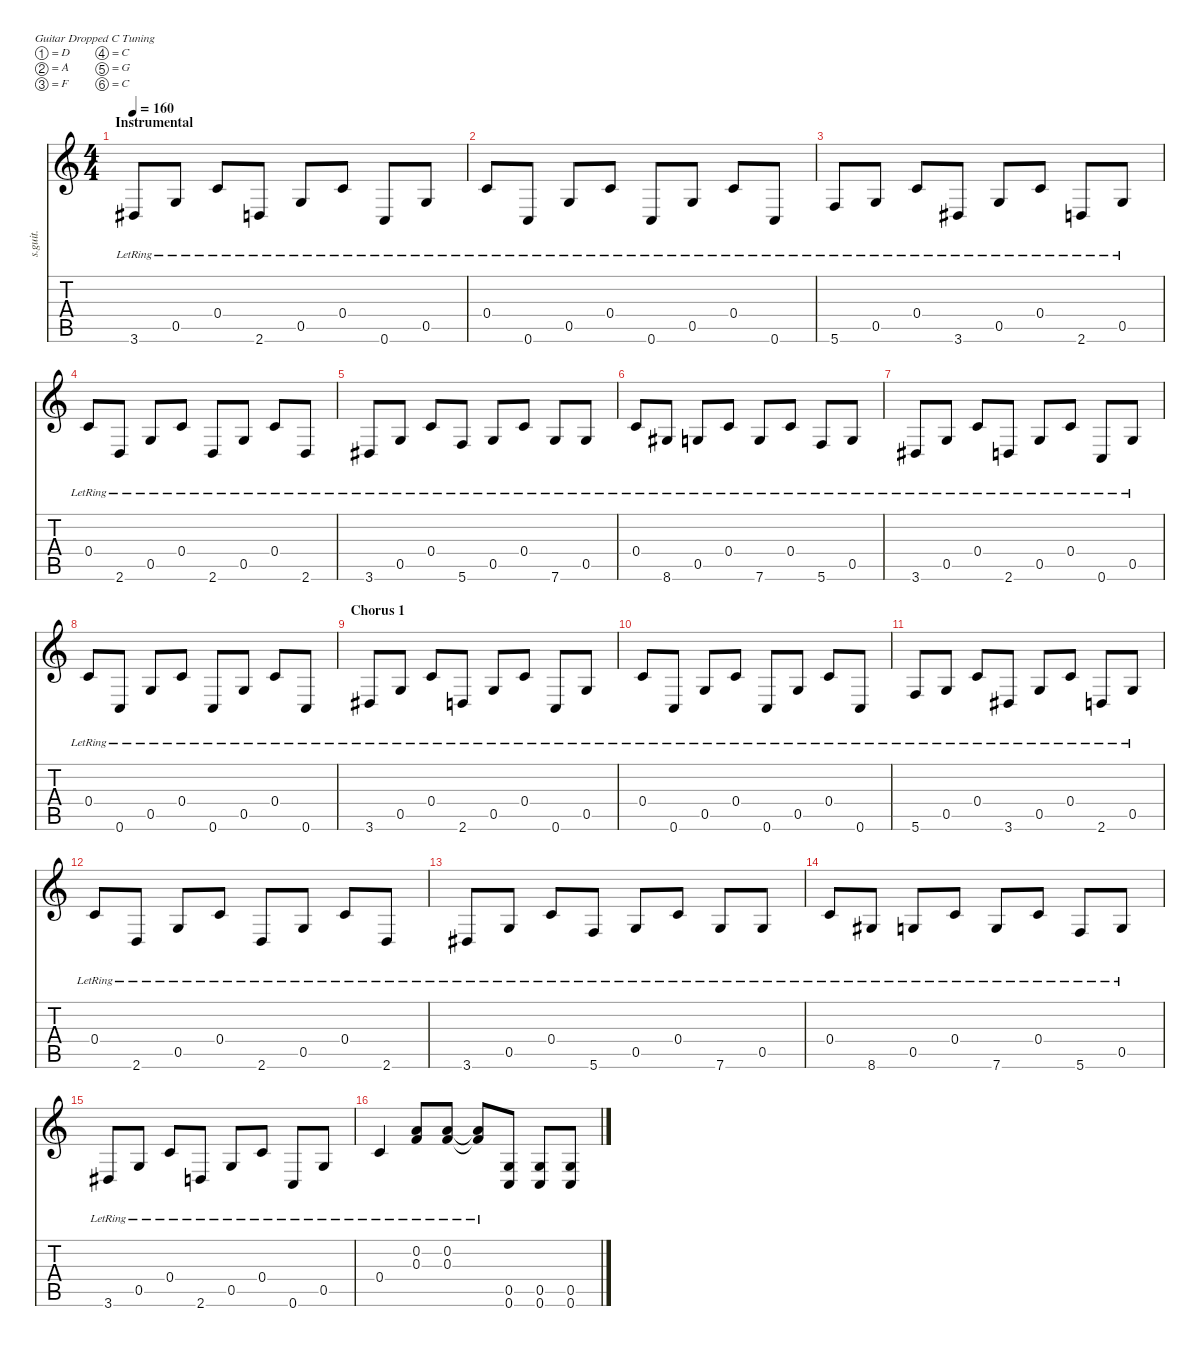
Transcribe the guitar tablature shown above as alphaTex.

\defaultSystemsLayout 4
\hideDynamics
\bracketExtendMode nobrackets
\track ("Daron Malakian | Main" "s.guit.") {instrument electricguitarclean}
\staff {score tabs}
\tuning (D4 A3 F3 C3 G2 C2)
\ts (4 4)
\section ("" "Instrumental")
\tempo 160
\clef g2
\ks c
3.6{lr acc #}.8{lyrics (0 "") lyrics (1 "") lyrics (2 "") lyrics (3 "") lyrics (4 "") dy f} 0.5{lr}.8{lyrics (0 "") lyrics (1 "") lyrics (2 "") lyrics (3 "") lyrics (4 "")} 0.4{lr}.8{lyrics (0 "") lyrics (1 "") lyrics (2 "") lyrics (3 "") lyrics (4 "")} 2.6{lr}.8{lyrics (0 "") lyrics (1 "") lyrics (2 "") lyrics (3 "") lyrics (4 "")} 0.5{lr}.8{lyrics (0 "") lyrics (1 "") lyrics (2 "") lyrics (3 "") lyrics (4 "")} 0.4{lr}.8{lyrics (0 "") lyrics (1 "") lyrics (2 "") lyrics (3 "") lyrics (4 "")} 0.6{lr}.8{lyrics (0 "") lyrics (1 "") lyrics (2 "") lyrics (3 "") lyrics (4 "")} 0.5{lr}.8{lyrics (0 "") lyrics (1 "") lyrics (2 "") lyrics (3 "") lyrics (4 "")} |
0.4{lr}.8{lyrics (0 "") lyrics (1 "") lyrics (2 "") lyrics (3 "") lyrics (4 "")} 0.6{lr}.8{lyrics (0 "") lyrics (1 "") lyrics (2 "") lyrics (3 "") lyrics (4 "")} 0.5{lr}.8{lyrics (0 "") lyrics (1 "") lyrics (2 "") lyrics (3 "") lyrics (4 "")} 0.4{lr}.8{lyrics (0 "") lyrics (1 "") lyrics (2 "") lyrics (3 "") lyrics (4 "")} 0.6{lr}.8{lyrics (0 "") lyrics (1 "") lyrics (2 "") lyrics (3 "") lyrics (4 "")} 0.5{lr}.8{lyrics (0 "") lyrics (1 "") lyrics (2 "") lyrics (3 "") lyrics (4 "")} 0.4{lr}.8{lyrics (0 "") lyrics (1 "") lyrics (2 "") lyrics (3 "") lyrics (4 "")} 0.6{lr}.8{lyrics (0 "") lyrics (1 "") lyrics (2 "") lyrics (3 "") lyrics (4 "")} |
5.6{lr}.8{lyrics (0 "") lyrics (1 "") lyrics (2 "") lyrics (3 "") lyrics (4 "")} 0.5{lr}.8{lyrics (0 "") lyrics (1 "") lyrics (2 "") lyrics (3 "") lyrics (4 "")} 0.4{lr}.8{lyrics (0 "") lyrics (1 "") lyrics (2 "") lyrics (3 "") lyrics (4 "")} 3.6{lr acc #}.8{lyrics (0 "") lyrics (1 "") lyrics (2 "") lyrics (3 "") lyrics (4 "")} 0.5{lr}.8{lyrics (0 "") lyrics (1 "") lyrics (2 "") lyrics (3 "") lyrics (4 "")} 0.4{lr}.8{lyrics (0 "") lyrics (1 "") lyrics (2 "") lyrics (3 "") lyrics (4 "")} 2.6{lr}.8{lyrics (0 "") lyrics (1 "") lyrics (2 "") lyrics (3 "") lyrics (4 "")} 0.5{lr}.8{lyrics (0 "") lyrics (1 "") lyrics (2 "") lyrics (3 "") lyrics (4 "")} |
0.4{lr}.8{lyrics (0 "") lyrics (1 "") lyrics (2 "") lyrics (3 "") lyrics (4 "")} 2.6{lr}.8{lyrics (0 "") lyrics (1 "") lyrics (2 "") lyrics (3 "") lyrics (4 "")} 0.5{lr}.8{lyrics (0 "") lyrics (1 "") lyrics (2 "") lyrics (3 "") lyrics (4 "")} 0.4{lr}.8{lyrics (0 "") lyrics (1 "") lyrics (2 "") lyrics (3 "") lyrics (4 "")} 2.6{lr}.8{lyrics (0 "") lyrics (1 "") lyrics (2 "") lyrics (3 "") lyrics (4 "")} 0.5{lr}.8{lyrics (0 "") lyrics (1 "") lyrics (2 "") lyrics (3 "") lyrics (4 "")} 0.4{lr}.8{lyrics (0 "") lyrics (1 "") lyrics (2 "") lyrics (3 "") lyrics (4 "")} 2.6{lr}.8{lyrics (0 "") lyrics (1 "") lyrics (2 "") lyrics (3 "") lyrics (4 "")} |
3.6{lr acc #}.8{lyrics (0 "") lyrics (1 "") lyrics (2 "") lyrics (3 "") lyrics (4 "")} 0.5{lr}.8{lyrics (0 "") lyrics (1 "") lyrics (2 "") lyrics (3 "") lyrics (4 "")} 0.4{lr}.8{lyrics (0 "") lyrics (1 "") lyrics (2 "") lyrics (3 "") lyrics (4 "")} 5.6{lr}.8{lyrics (0 "") lyrics (1 "") lyrics (2 "") lyrics (3 "") lyrics (4 "")} 0.5{lr}.8{lyrics (0 "") lyrics (1 "") lyrics (2 "") lyrics (3 "") lyrics (4 "")} 0.4{lr}.8{lyrics (0 "") lyrics (1 "") lyrics (2 "") lyrics (3 "") lyrics (4 "")} 7.6{lr}.8{lyrics (0 "") lyrics (1 "") lyrics (2 "") lyrics (3 "") lyrics (4 "")} 0.5{lr}.8{lyrics (0 "") lyrics (1 "") lyrics (2 "") lyrics (3 "") lyrics (4 "")} |
0.4{lr}.8{lyrics (0 "") lyrics (1 "") lyrics (2 "") lyrics (3 "") lyrics (4 "")} 8.6{lr acc #}.8{lyrics (0 "") lyrics (1 "") lyrics (2 "") lyrics (3 "") lyrics (4 "")} 0.5{lr}.8{lyrics (0 "") lyrics (1 "") lyrics (2 "") lyrics (3 "") lyrics (4 "")} 0.4{lr}.8{lyrics (0 "") lyrics (1 "") lyrics (2 "") lyrics (3 "") lyrics (4 "")} 7.6{lr}.8{lyrics (0 "") lyrics (1 "") lyrics (2 "") lyrics (3 "") lyrics (4 "")} 0.4{lr}.8{lyrics (0 "") lyrics (1 "") lyrics (2 "") lyrics (3 "") lyrics (4 "")} 5.6{lr}.8{lyrics (0 "") lyrics (1 "") lyrics (2 "") lyrics (3 "") lyrics (4 "")} 0.5{lr}.8{lyrics (0 "") lyrics (1 "") lyrics (2 "") lyrics (3 "") lyrics (4 "")} |
3.6{lr acc #}.8{lyrics (0 "") lyrics (1 "") lyrics (2 "") lyrics (3 "") lyrics (4 "")} 0.5{lr}.8{lyrics (0 "") lyrics (1 "") lyrics (2 "") lyrics (3 "") lyrics (4 "")} 0.4{lr}.8{lyrics (0 "") lyrics (1 "") lyrics (2 "") lyrics (3 "") lyrics (4 "")} 2.6{lr}.8{lyrics (0 "") lyrics (1 "") lyrics (2 "") lyrics (3 "") lyrics (4 "")} 0.5{lr}.8{lyrics (0 "") lyrics (1 "") lyrics (2 "") lyrics (3 "") lyrics (4 "")} 0.4{lr}.8{lyrics (0 "") lyrics (1 "") lyrics (2 "") lyrics (3 "") lyrics (4 "")} 0.6{lr}.8{lyrics (0 "") lyrics (1 "") lyrics (2 "") lyrics (3 "") lyrics (4 "")} 0.5{lr}.8{lyrics (0 "") lyrics (1 "") lyrics (2 "") lyrics (3 "") lyrics (4 "")} |
0.4{lr}.8{lyrics (0 "") lyrics (1 "") lyrics (2 "") lyrics (3 "") lyrics (4 "")} 0.6{lr}.8{lyrics (0 "") lyrics (1 "") lyrics (2 "") lyrics (3 "") lyrics (4 "")} 0.5{lr}.8{lyrics (0 "") lyrics (1 "") lyrics (2 "") lyrics (3 "") lyrics (4 "")} 0.4{lr}.8{lyrics (0 "") lyrics (1 "") lyrics (2 "") lyrics (3 "") lyrics (4 "")} 0.6{lr}.8{lyrics (0 "") lyrics (1 "") lyrics (2 "") lyrics (3 "") lyrics (4 "")} 0.5{lr}.8{lyrics (0 "") lyrics (1 "") lyrics (2 "") lyrics (3 "") lyrics (4 "")} 0.4{lr}.8{lyrics (0 "") lyrics (1 "") lyrics (2 "") lyrics (3 "") lyrics (4 "")} 0.6{lr}.8{lyrics (0 "") lyrics (1 "") lyrics (2 "") lyrics (3 "") lyrics (4 "")} |
\section ("" "Chorus 1")
3.6{lr acc #}.8{lyrics (0 "") lyrics (1 "") lyrics (2 "") lyrics (3 "") lyrics (4 "")} 0.5{lr}.8{lyrics (0 "") lyrics (1 "") lyrics (2 "") lyrics (3 "") lyrics (4 "")} 0.4{lr}.8{lyrics (0 "") lyrics (1 "") lyrics (2 "") lyrics (3 "") lyrics (4 "")} 2.6{lr}.8{lyrics (0 "") lyrics (1 "") lyrics (2 "") lyrics (3 "") lyrics (4 "")} 0.5{lr}.8{lyrics (0 "") lyrics (1 "") lyrics (2 "") lyrics (3 "") lyrics (4 "")} 0.4{lr}.8{lyrics (0 "") lyrics (1 "") lyrics (2 "") lyrics (3 "") lyrics (4 "")} 0.6{lr}.8{lyrics (0 "") lyrics (1 "") lyrics (2 "") lyrics (3 "") lyrics (4 "")} 0.5{lr}.8{lyrics (0 "") lyrics (1 "") lyrics (2 "") lyrics (3 "") lyrics (4 "")} |
0.4{lr}.8{lyrics (0 "") lyrics (1 "") lyrics (2 "") lyrics (3 "") lyrics (4 "")} 0.6{lr}.8{lyrics (0 "") lyrics (1 "") lyrics (2 "") lyrics (3 "") lyrics (4 "")} 0.5{lr}.8{lyrics (0 "") lyrics (1 "") lyrics (2 "") lyrics (3 "") lyrics (4 "")} 0.4{lr}.8{lyrics (0 "") lyrics (1 "") lyrics (2 "") lyrics (3 "") lyrics (4 "")} 0.6{lr}.8{lyrics (0 "") lyrics (1 "") lyrics (2 "") lyrics (3 "") lyrics (4 "")} 0.5{lr}.8{lyrics (0 "") lyrics (1 "") lyrics (2 "") lyrics (3 "") lyrics (4 "")} 0.4{lr}.8{lyrics (0 "") lyrics (1 "") lyrics (2 "") lyrics (3 "") lyrics (4 "")} 0.6{lr}.8{lyrics (0 "") lyrics (1 "") lyrics (2 "") lyrics (3 "") lyrics (4 "")} |
5.6{lr}.8{lyrics (0 "") lyrics (1 "") lyrics (2 "") lyrics (3 "") lyrics (4 "")} 0.5{lr}.8{lyrics (0 "") lyrics (1 "") lyrics (2 "") lyrics (3 "") lyrics (4 "")} 0.4{lr}.8{lyrics (0 "") lyrics (1 "") lyrics (2 "") lyrics (3 "") lyrics (4 "")} 3.6{lr acc #}.8{lyrics (0 "") lyrics (1 "") lyrics (2 "") lyrics (3 "") lyrics (4 "")} 0.5{lr}.8{lyrics (0 "") lyrics (1 "") lyrics (2 "") lyrics (3 "") lyrics (4 "")} 0.4{lr}.8{lyrics (0 "") lyrics (1 "") lyrics (2 "") lyrics (3 "") lyrics (4 "")} 2.6{lr}.8{lyrics (0 "") lyrics (1 "") lyrics (2 "") lyrics (3 "") lyrics (4 "")} 0.5{lr}.8{lyrics (0 "") lyrics (1 "") lyrics (2 "") lyrics (3 "") lyrics (4 "")} |
0.4{lr}.8{lyrics (0 "") lyrics (1 "") lyrics (2 "") lyrics (3 "") lyrics (4 "")} 2.6{lr}.8{lyrics (0 "") lyrics (1 "") lyrics (2 "") lyrics (3 "") lyrics (4 "")} 0.5{lr}.8{lyrics (0 "") lyrics (1 "") lyrics (2 "") lyrics (3 "") lyrics (4 "")} 0.4{lr}.8{lyrics (0 "") lyrics (1 "") lyrics (2 "") lyrics (3 "") lyrics (4 "")} 2.6{lr}.8{lyrics (0 "") lyrics (1 "") lyrics (2 "") lyrics (3 "") lyrics (4 "")} 0.5{lr}.8{lyrics (0 "") lyrics (1 "") lyrics (2 "") lyrics (3 "") lyrics (4 "")} 0.4{lr}.8{lyrics (0 "") lyrics (1 "") lyrics (2 "") lyrics (3 "") lyrics (4 "")} 2.6{lr}.8{lyrics (0 "") lyrics (1 "") lyrics (2 "") lyrics (3 "") lyrics (4 "")} |
3.6{lr acc #}.8{lyrics (0 "") lyrics (1 "") lyrics (2 "") lyrics (3 "") lyrics (4 "")} 0.5{lr}.8{lyrics (0 "") lyrics (1 "") lyrics (2 "") lyrics (3 "") lyrics (4 "")} 0.4{lr}.8{lyrics (0 "") lyrics (1 "") lyrics (2 "") lyrics (3 "") lyrics (4 "")} 5.6{lr}.8{lyrics (0 "") lyrics (1 "") lyrics (2 "") lyrics (3 "") lyrics (4 "")} 0.5{lr}.8{lyrics (0 "") lyrics (1 "") lyrics (2 "") lyrics (3 "") lyrics (4 "")} 0.4{lr}.8{lyrics (0 "") lyrics (1 "") lyrics (2 "") lyrics (3 "") lyrics (4 "")} 7.6{lr}.8{lyrics (0 "") lyrics (1 "") lyrics (2 "") lyrics (3 "") lyrics (4 "")} 0.5{lr}.8{lyrics (0 "") lyrics (1 "") lyrics (2 "") lyrics (3 "") lyrics (4 "")} |
0.4{lr}.8{lyrics (0 "") lyrics (1 "") lyrics (2 "") lyrics (3 "") lyrics (4 "")} 8.6{lr acc #}.8{lyrics (0 "") lyrics (1 "") lyrics (2 "") lyrics (3 "") lyrics (4 "")} 0.5{lr}.8{lyrics (0 "") lyrics (1 "") lyrics (2 "") lyrics (3 "") lyrics (4 "")} 0.4{lr}.8{lyrics (0 "") lyrics (1 "") lyrics (2 "") lyrics (3 "") lyrics (4 "")} 7.6{lr}.8{lyrics (0 "") lyrics (1 "") lyrics (2 "") lyrics (3 "") lyrics (4 "")} 0.4{lr}.8{lyrics (0 "") lyrics (1 "") lyrics (2 "") lyrics (3 "") lyrics (4 "")} 5.6{lr}.8{lyrics (0 "") lyrics (1 "") lyrics (2 "") lyrics (3 "") lyrics (4 "")} 0.5{lr}.8{lyrics (0 "") lyrics (1 "") lyrics (2 "") lyrics (3 "") lyrics (4 "")} |
3.6{lr acc #}.8{lyrics (0 "") lyrics (1 "") lyrics (2 "") lyrics (3 "") lyrics (4 "")} 0.5{lr}.8{lyrics (0 "") lyrics (1 "") lyrics (2 "") lyrics (3 "") lyrics (4 "")} 0.4{lr}.8{lyrics (0 "") lyrics (1 "") lyrics (2 "") lyrics (3 "") lyrics (4 "")} 2.6{lr}.8{lyrics (0 "") lyrics (1 "") lyrics (2 "") lyrics (3 "") lyrics (4 "")} 0.5{lr}.8{lyrics (0 "") lyrics (1 "") lyrics (2 "") lyrics (3 "") lyrics (4 "")} 0.4{lr}.8{lyrics (0 "") lyrics (1 "") lyrics (2 "") lyrics (3 "") lyrics (4 "")} 0.6{lr}.8{lyrics (0 "") lyrics (1 "") lyrics (2 "") lyrics (3 "") lyrics (4 "")} 0.5{lr}.8{lyrics (0 "") lyrics (1 "") lyrics (2 "") lyrics (3 "") lyrics (4 "")} |
0.4{lr}.4{lyrics (0 "") lyrics (1 "") lyrics (2 "") lyrics (3 "") lyrics (4 "") dy mp} (0.2{lr} 0.3{lr}).8{lyrics (0 "") lyrics (1 "") lyrics (2 "") lyrics (3 "") lyrics (4 "")} (0.2{lr} 0.3{lr}).8{lyrics (0 "") lyrics (1 "") lyrics (2 "") lyrics (3 "") lyrics (4 "")} (0.2{lr t} 0.3{lr t}).8{lyrics (0 "") lyrics (1 "") lyrics (2 "") lyrics (3 "") lyrics (4 "") dy f} (0.5 0.6).8{lyrics (0 "") lyrics (1 "") lyrics (2 "") lyrics (3 "") lyrics (4 "") dy mp} (0.5 0.6).8{lyrics (0 "") lyrics (1 "") lyrics (2 "") lyrics (3 "") lyrics (4 "")} (0.5 0.6).8{lyrics (0 "") lyrics (1 "") lyrics (2 "") lyrics (3 "") lyrics (4 "")}
